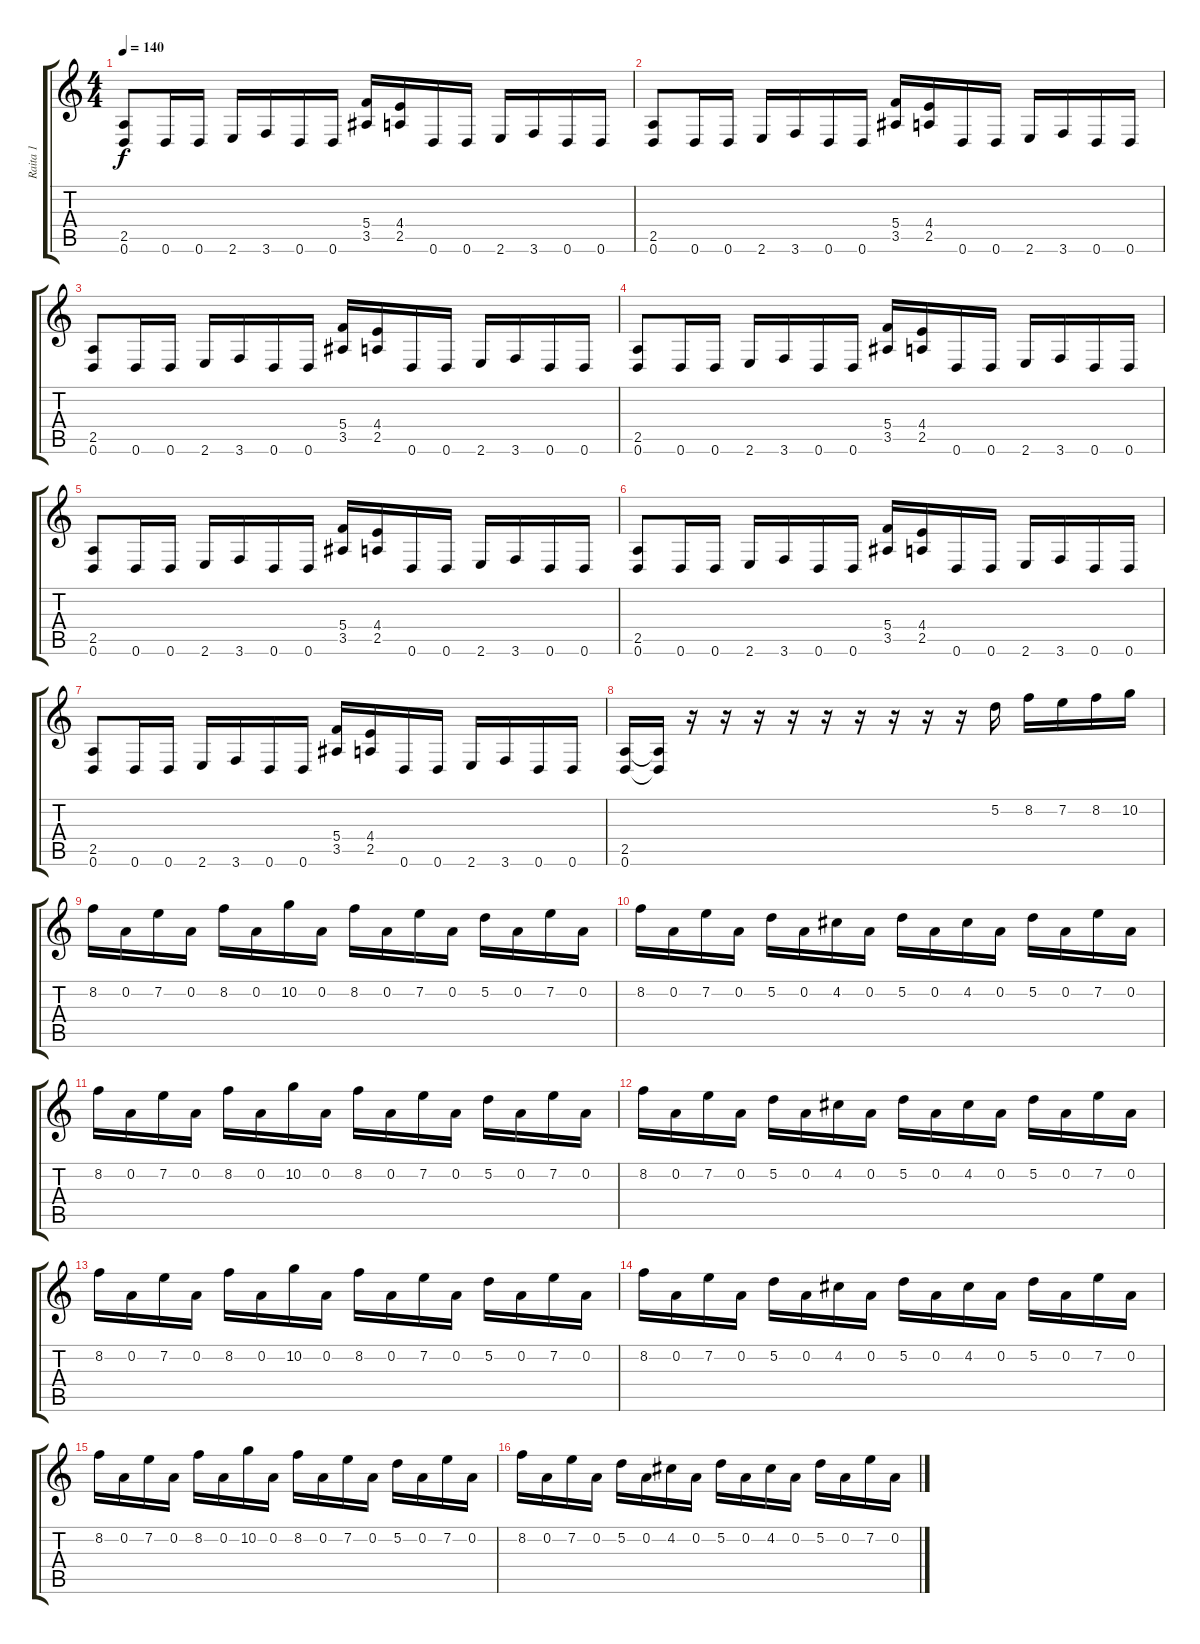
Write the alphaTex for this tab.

\track ("Raita 1" "Raita 1") {instrument distortionguitar}
\staff {score tabs}
\tuning (D4 A3 F3 C3 G2 D2) {hide}
\ts (4 4)
\tempo 140
\clef g2
\ks c
(2.5 0.6).8{dy f} 0.6.16 0.6.16 2.6.16 3.6.16 0.6.16 0.6.16 (5.4 3.5).16 (4.4 2.5).16 0.6.16 0.6.16 2.6.16 3.6.16 0.6.16 0.6.16 |
(2.5 0.6).8 0.6.16 0.6.16 2.6.16 3.6.16 0.6.16 0.6.16 (5.4 3.5).16 (4.4 2.5).16 0.6.16 0.6.16 2.6.16 3.6.16 0.6.16 0.6.16 |
(2.5 0.6).8 0.6.16 0.6.16 2.6.16 3.6.16 0.6.16 0.6.16 (5.4 3.5).16 (4.4 2.5).16 0.6.16 0.6.16 2.6.16 3.6.16 0.6.16 0.6.16 |
(2.5 0.6).8 0.6.16 0.6.16 2.6.16 3.6.16 0.6.16 0.6.16 (5.4 3.5).16 (4.4 2.5).16 0.6.16 0.6.16 2.6.16 3.6.16 0.6.16 0.6.16 |
(2.5 0.6).8 0.6.16 0.6.16 2.6.16 3.6.16 0.6.16 0.6.16 (5.4 3.5).16 (4.4 2.5).16 0.6.16 0.6.16 2.6.16 3.6.16 0.6.16 0.6.16 |
(2.5 0.6).8 0.6.16 0.6.16 2.6.16 3.6.16 0.6.16 0.6.16 (5.4 3.5).16 (4.4 2.5).16 0.6.16 0.6.16 2.6.16 3.6.16 0.6.16 0.6.16 |
(2.5 0.6).8 0.6.16 0.6.16 2.6.16 3.6.16 0.6.16 0.6.16 (5.4 3.5).16 (4.4 2.5).16 0.6.16 0.6.16 2.6.16 3.6.16 0.6.16 0.6.16 |
(2.5 0.6).16 (2.5{t} 0.6{t}).16 r.16 r.16 r.16 r.16 r.16 r.16 r.16 r.16 r.16 5.2.16 8.2.16 7.2.16 8.2.16 10.2.16 |
8.2.16 0.2.16 7.2.16 0.2.16 8.2.16 0.2.16 10.2.16 0.2.16 8.2.16 0.2.16 7.2.16 0.2.16 5.2.16 0.2.16 7.2.16 0.2.16 |
8.2.16 0.2.16 7.2.16 0.2.16 5.2.16 0.2.16 4.2.16 0.2.16 5.2.16 0.2.16 4.2.16 0.2.16 5.2.16 0.2.16 7.2.16 0.2.16 |
8.2.16 0.2.16 7.2.16 0.2.16 8.2.16 0.2.16 10.2.16 0.2.16 8.2.16 0.2.16 7.2.16 0.2.16 5.2.16 0.2.16 7.2.16 0.2.16 |
8.2.16 0.2.16 7.2.16 0.2.16 5.2.16 0.2.16 4.2.16 0.2.16 5.2.16 0.2.16 4.2.16 0.2.16 5.2.16 0.2.16 7.2.16 0.2.16 |
8.2.16 0.2.16 7.2.16 0.2.16 8.2.16 0.2.16 10.2.16 0.2.16 8.2.16 0.2.16 7.2.16 0.2.16 5.2.16 0.2.16 7.2.16 0.2.16 |
8.2.16 0.2.16 7.2.16 0.2.16 5.2.16 0.2.16 4.2.16 0.2.16 5.2.16 0.2.16 4.2.16 0.2.16 5.2.16 0.2.16 7.2.16 0.2.16 |
8.2.16 0.2.16 7.2.16 0.2.16 8.2.16 0.2.16 10.2.16 0.2.16 8.2.16 0.2.16 7.2.16 0.2.16 5.2.16 0.2.16 7.2.16 0.2.16 |
8.2.16 0.2.16 7.2.16 0.2.16 5.2.16 0.2.16 4.2.16 0.2.16 5.2.16 0.2.16 4.2.16 0.2.16 5.2.16 0.2.16 7.2.16 0.2.16
